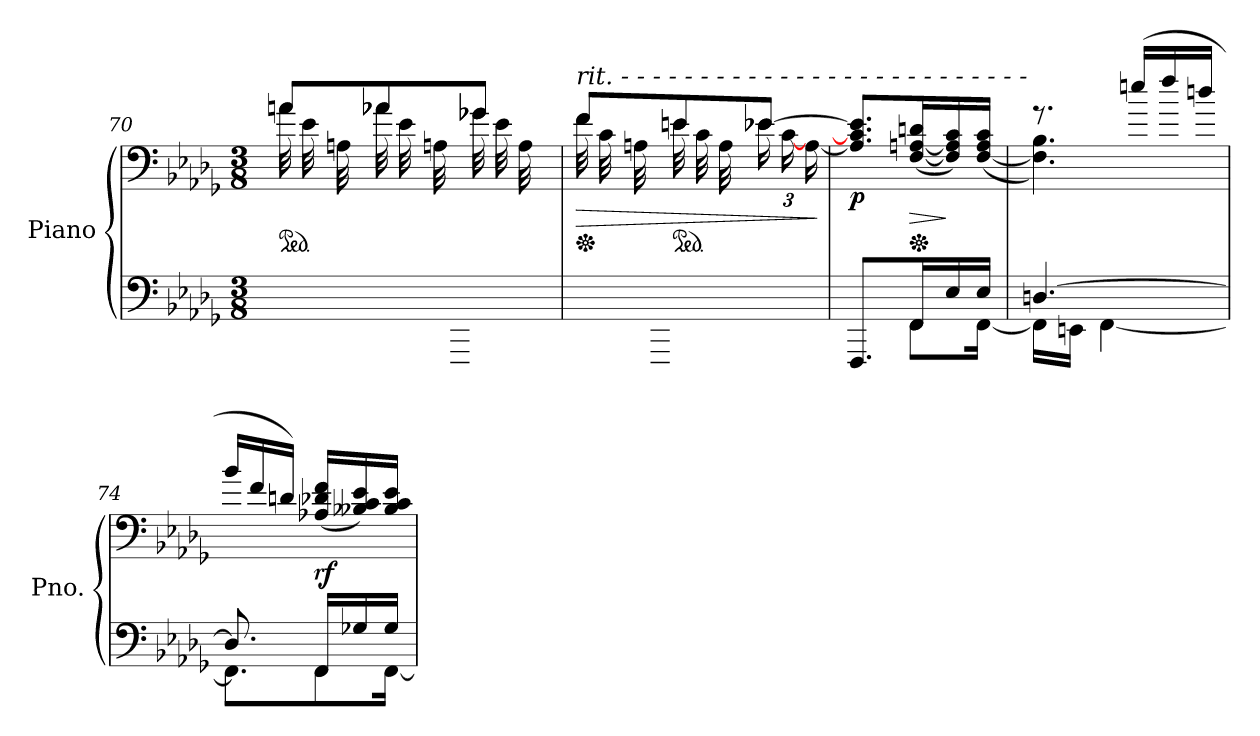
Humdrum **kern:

**kern	**kern	**dynam
*part1	*part1	*part1
*staff2	*staff1	*staff1/2
*I"Piano	*	*
*I'Pno.	*	*
!!LO:LB:g=z
*clefF4	*clefF4	*
*k[b-e-a-d-g-]	*k[b-e-a-d-g-]	*
*M3/8	*M3/8	*
=70	=70	=70
*^	*	*
*	*	*ped	*
*	*	*^	*
16.ryy	4.ryy	8an/L	32a\LLL	.
.	.	.	32e-\	.
.	.	.	32An\	.
32FF/<< 32C/<<JJJ	.	.	32ryy	.
16.ryy	.	8a-X/	32a-\LLL	.
.	.	.	32e-\	.
.	.	.	32An\	.
32FFF</JJJ	.	.	32ryy	.
16.ryy	.	8g-X/J	32g-X\LLL	.
.	.	.	32e-\	.
.	.	.	32A\	.
32FF/<< 32C/<<JJJ	.	.	32ryy	.
=71	=71	=71	=71	=71
*	*	*Xped	*	*
!	!	!LO:TX:a:i:t=rit. - - - - - - - - - - - - - - - - - - - - - - - - - -	!	!
!	!	!	!	!LO:HP:b
16.ryy	4.ryy	8f/L	32f\LLL	>
.	.	.	32c\	.
.	.	.	32An\	.
32FFF/JJJ	.	.	32ryy	.
*	*	*ped	*	*
16.ryy	.	8en/	32e\LLL	.
.	.	.	32c\	.
.	.	.	32A\	.
32FF/ 32C/JJJ	.	.	32ryy	.
*	*	*	*Xbrackettup	*
8ryy	.	[8e-X/J	24e-\LL	.
.	.	.	[24c\	.
.	.	.	[24A\JJ	.
*v	*v	*	*	*
*	*v	*v	*
.	.	]
=72	=72	=72
*^	*	*
!	!	!	!LO:DY:b
8.FFF/L	8.ryy	8.A/] 8.c/] 8.e-/]L	p
*	*	*Xped	*
!	!	!	!LO:HP:b
16FF</L	8FF\L	(<[16F/ [16An/ 16dn/L	>
16E-/	.	16F/] 16A/] 16c/)	]
16E-</JJ	[16FF\Jk	(<[16F/ 16A/ 16c/JJ	.
!!LO:LB:g=z
=73	=73	=73	=73
*	*	*^	*
[4.Dn</	16FF\LL]	8.r	4.F\] 4.B-\)	.
.	16EEn\JJ	.	.	.
.	[4FF\	.	.	.
.	.	(>16een/LL	.	.
.	.	16ff/	.	.
.	.	16ddn/JJ	.	.
*	*	*v	*v	*
=74	=74	=74	=74
8.D/]	8.FF\L]	16b-/LL	.
.	.	16f/	.
.	.	16dn/JJ)	.
!	!	!	!LO:DY:b
16FF</LL	8FF\	(>16A-X/ 16d-X/ 16f/LL	rf
16G-X/	.	16B--X/ 16c/ 16e-/)	.
16G-/JJ	[16FF\Jk	16B--/ 16c/ 16e-/JJ	.
*v	*v	*	*
=	=	=
*-	*-	*-
